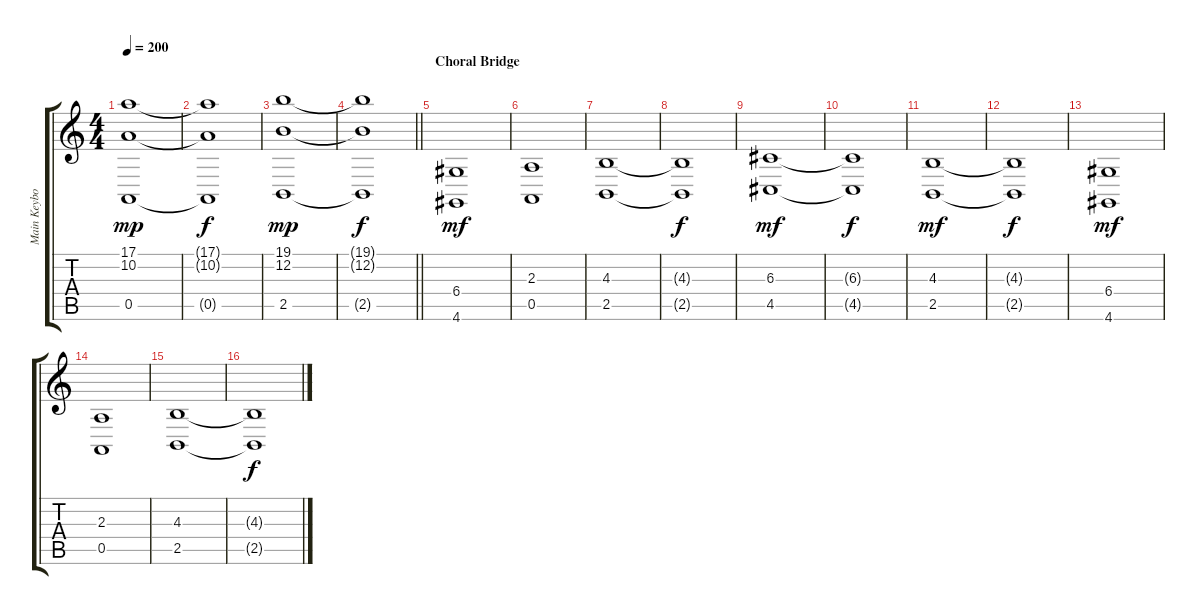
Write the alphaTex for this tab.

\track ("Main Keyboards" "Main Keybo") {instrument stringensemble1}
\staff {score tabs}
\tuning (E4 B3 G3 D3 A2 E2) {hide}
\ts (4 4)
\tempo 200
\clef g2
\ks c
(17.1 10.2 0.5).1{dy mp} |
(17.1{t} 10.2{t} 0.5{t}).1{dy f} |
(19.1 12.2 2.5).1{dy mp} |
\barLineRight lightlight
(19.1{t} 12.2{t} 2.5{t}).1{dy f} |
\section ("" "Choral Bridge")
(6.4 4.6).1{dy mf} |
(2.3 0.5).1 |
(4.3 2.5).1 |
(4.3{t} 2.5{t}).1{dy f} |
(6.3 4.5).1{dy mf} |
(6.3{t} 4.5{t}).1{dy f} |
(4.3 2.5).1{dy mf} |
(4.3{t} 2.5{t}).1{dy f} |
(6.4 4.6).1{dy mf} |
(2.3 0.5).1 |
(4.3 2.5).1 |
(4.3{t} 2.5{t}).1{dy f}
